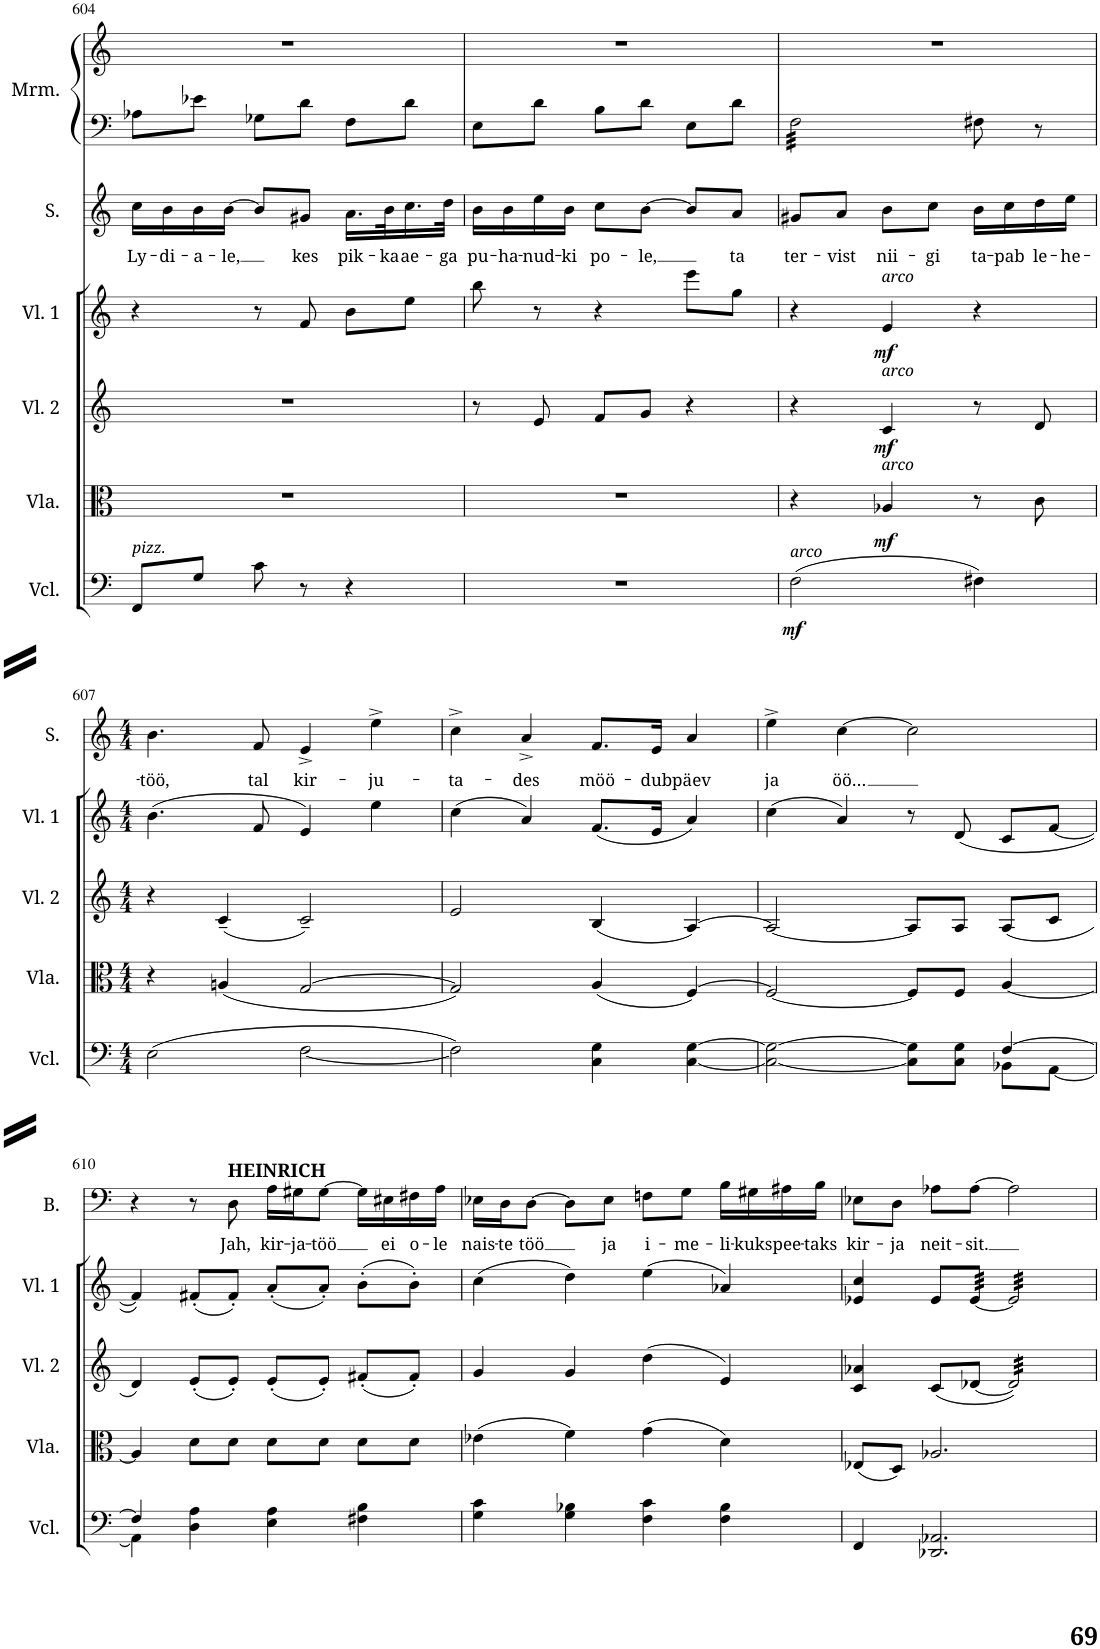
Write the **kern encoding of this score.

**kern	**dynam	**kern	**dynam	**kern	**dynam	**kern	**dynam	**kern	**text	**kern	**text	**kern
*part7	*part7	*part6	*part6	*part5	*part5	*part4	*part4	*part3	*part3	*part2	*part2	*part1
*staff7	*staff7	*staff6	*staff6	*staff5	*staff5	*staff4	*staff4	*staff3	*staff3	*staff2	*staff2	*staff1
*I"Violoncello	*	*I"Viola	*	*I"Violino 2	*	*I"Violino 1	*	*I"Basso	*	*I"Soprano	*	*I"Marimba
*I'Vcl.	*	*I'Vla.	*	*I'Vl. 2	*	*I'Vl. 1	*	*I'B.	*	*I'S.	*	*I'Mrm.
!!LO:PB:g=z
*clefF4	*	*clefC3	*	*clefG2	*	*clefG2	*	*clefF4	*	*clefG2	*	*clefF4
*k[]	*	*k[]	*	*k[]	*	*k[]	*	*k[]	*	*k[]	*	*k[]
*M3/4	*	*M3/4	*	*M3/4	*	*M3/4	*	*M3/4	*	*M3/4	*	*M3/4
=604	=604	=604	=604	=604	=604	=604	=604	=604	=604	=604	=604	=604
!LO:TX:a:i:t=pizz.	!	!	!	!	!	!	!	!	!	!	!	!
!	!	!	!	!	!	!	!	!	!	!	!LO:LY:b	!
8FF/L	.	2.r	.	2.r	.	4r	.	2.r	.	16cc\LL	Ly-	8A-X\L
!	!	!	!	!	!	!	!	!	!	!	!LO:LY:b	!
.	.	.	.	.	.	.	.	.	.	16b\	-di-	.
!	!	!	!	!	!	!	!	!	!	!	!LO:LY:b	!
8G/J	.	.	.	.	.	.	.	.	.	16b\	-a-	8e-X\J
!	!	!	!	!	!	!	!	!	!	!	!LO:LY:b	!
.	.	.	.	.	.	.	.	.	.	[16b\JJ	-le,	.
8c\	.	.	.	.	.	8r	.	.	.	8b/L]	.	8G-X\L
!	!	!	!	!	!	!	!	!	!	!	!LO:LY:b	!
8r	.	.	.	.	.	8f/	.	.	.	8g#X/J	kes	8d\J
!	!	!	!	!	!	!	!	!	!	!	!LO:LY:b	!
4r	.	.	.	.	.	8b\L	.	.	.	16.a\LL	pik-	8F\L
!	!	!	!	!	!	!	!	!	!	!	!LO:LY:b	!
.	.	.	.	.	.	.	.	.	.	32b\K	-ka	.
!	!	!	!	!	!	!	!	!	!	!	!LO:LY:b	!
.	.	.	.	.	.	8ee\J	.	.	.	16.cc\	ae-	8d\J
!	!	!	!	!	!	!	!	!	!	!	!LO:LY:b	!
.	.	.	.	.	.	.	.	.	.	32dd\JJk	-ga	.
=605	=605	=605	=605	=605	=605	=605	=605	=605	=605	=605	=605	=605
!	!	!	!	!	!	!	!	!	!	!	!LO:LY:b	!
2.r	.	2.r	.	8r	.	8bb\	.	2.r	.	16b\LL	pu-	8E\L
!	!	!	!	!	!	!	!	!	!	!	!LO:LY:b	!
.	.	.	.	.	.	.	.	.	.	16b\	-ha-	.
!	!	!	!	!	!	!	!	!	!	!	!LO:LY:b	!
.	.	.	.	8e/	.	8r	.	.	.	16ee\	-nud-	8d\J
!	!	!	!	!	!	!	!	!	!	!	!LO:LY:b	!
.	.	.	.	.	.	.	.	.	.	16b\JJ	-ki	.
!	!	!	!	!	!	!	!	!	!	!	!LO:LY:b	!
.	.	.	.	8f/L	.	4r	.	.	.	8cc\L	po-	8B\L
!	!	!	!	!	!	!	!	!	!	!	!LO:LY:b	!
.	.	.	.	8g/J	.	.	.	.	.	[8b\J	-le,	8d\J
.	.	.	.	4r	.	8eee\L	.	.	.	8b/L]	.	8E\L
!	!	!	!	!	!	!	!	!	!	!	!LO:LY:b	!
.	.	.	.	.	.	8gg\J	.	.	.	8a/J	ta	8d\J
=606	=606	=606	=606	=606	=606	=606	=606	=606	=606	=606	=606	=606
!LO:TX:a:i:t=arco	!	!	!	!	!	!	!	!	!	!	!	!
!	!LO:DY:b	!	!	!	!	!	!	!	!	!	!LO:LY:b	!
*	*	*	*	*	*	*	*	*	*	*	*	*tremolo
(2F\	mf	4r	.	4r	.	4r	.	2.r	.	8g#X/L	ter-	32F\LLL
.	.	.	.	.	.	.	.	.	.	.	.	32F\
.	.	.	.	.	.	.	.	.	.	.	.	32F\
.	.	.	.	.	.	.	.	.	.	.	.	32F\
!	!	!	!	!	!	!	!	!	!	!	!LO:LY:b	!
.	.	.	.	.	.	.	.	.	.	8a/J	-vist	32F\
.	.	.	.	.	.	.	.	.	.	.	.	32F\
.	.	.	.	.	.	.	.	.	.	.	.	32F\
.	.	.	.	.	.	.	.	.	.	.	.	32F\
!	!	!	!	!	!	!LO:TX:a:i:t=arco	!	!	!	!	!	!
!	!	!	!	!LO:TX:a:i:t=arco	!	!	!	!	!	!	!	!
!	!	!LO:TX:a:i:t=arco	!	!	!	!	!	!	!	!	!	!
!	!	!	!LO:DY:b	!	!LO:DY:b	!	!LO:DY:b	!	!	!	!LO:LY:b	!
.	.	4A-X/	mf	4c/	mf	4e/	mf	.	.	8b\L	nii-	32F\
.	.	.	.	.	.	.	.	.	.	.	.	32F\
.	.	.	.	.	.	.	.	.	.	.	.	32F\
.	.	.	.	.	.	.	.	.	.	.	.	32F\
!	!	!	!	!	!	!	!	!	!	!	!LO:LY:b	!
.	.	.	.	.	.	.	.	.	.	8cc\J	-gi	32F\
.	.	.	.	.	.	.	.	.	.	.	.	32F\
.	.	.	.	.	.	.	.	.	.	.	.	32F\
.	.	.	.	.	.	.	.	.	.	.	.	32F\JJJ
*	*	*	*	*	*	*	*	*	*	*	*	*Xtremolo
!	!	!	!	!	!	!	!	!	!	!	!LO:LY:b	!
4F#X\)	.	8r	.	8r	.	4r	.	.	.	16b\LL	ta-	8F#X\
!	!	!	!	!	!	!	!	!	!	!	!LO:LY:b	!
.	.	.	.	.	.	.	.	.	.	16cc\	-pab	.
!	!	!	!	!	!	!	!	!	!	!	!LO:LY:b	!
.	.	8c\	.	8d/	.	.	.	.	.	16dd\	le-	8r
!	!	!	!	!	!	!	!	!	!	!	!LO:LY:b	!
.	.	.	.	.	.	.	.	.	.	16ee\JJ	-he-	.
!!LO:LB:g=z
=607	=607	=607	=607	=607	=607	=607	=607	=607	=607	=607	=607	=607
*M4/4	*	*M4/4	*	*M4/4	*	*M4/4	*	*M4/4	*	*M4/4	*	*M4/4
!	!	!	!	!	!	!	!	!	!	!	!LO:LY:b	!
(2E\	.	4r	.	4r	.	(4.b\	.	1r	.	4.b\	-töö,	1r
.	.	(4An/	.	(4c~/	.	.	.	.	.	.	.	.
!	!	!	!	!	!	!	!	!	!	!	!LO:LY:b	!
.	.	.	.	.	.	8f/	.	.	.	8f/	tal	.
!	!	!	!	!	!	!	!	!	!	!	!LO:LY:b	!
[<2F\	.	[>2G/	.	2c~/)	.	4e/)	.	.	.	4e^/	kir-	.
!	!	!	!	!	!	!	!	!	!	!	!LO:LY:b	!
.	.	.	.	.	.	4ee\	.	.	.	4ee^\	-ju-	.
=608	=608	=608	=608	=608	=608	=608	=608	=608	=608	=608	=608	=608
!	!	!	!	!	!	!	!	!	!	!	!LO:LY:b	!
2F\])	.	2G/])	.	2e/	.	(4cc\	.	1r	.	4cc^\	-ta-	1r
!	!	!	!	!	!	!	!	!	!	!	!LO:LY:b	!
.	.	.	.	.	.	4a/)	.	.	.	4a^/	-des	.
!	!	!	!	!	!	!	!	!	!	!	!LO:LY:b	!
4C\ 4G\	.	(4A/	.	(4B/	.	(8.f/L	.	.	.	8.f/L	möö-	.
!	!	!	!	!	!	!	!	!	!	!	!LO:LY:b	!
.	.	.	.	.	.	16e/Jk	.	.	.	16e/Jk	-dub	.
!	!	!	!	!	!	!	!	!	!	!	!LO:LY:b	!
[4C\ [4G\	.	[>4F/)	.	[>4A/)	.	4a/)	.	.	.	4a/	päev	.
=609	=609	=609	=609	=609	=609	=609	=609	=609	=609	=609	=609	=609
*^	*	*	*	*	*	*	*	*	*	*	*	*
!	!	!	!	!	!	!	!	!	!	!	!	!LO:LY:b	!
2C\_ 2G\_	2.ryy	.	2F/_	.	2A/_	.	(4cc\	.	1r	.	4ee^\	ja	1r
!	!	!	!	!	!	!	!	!	!	!	!	!LO:LY:b	!
.	.	.	.	.	.	.	4a/)	.	.	.	[4cc\	öö…	.
8C\] 8G\]L	.	.	8F/L]	.	8A/L]	.	8r	.	.	.	2cc\]	.	.
8C\ 8G\J	.	.	8F/J	.	8A/J	.	(8d/	.	.	.	.	.	.
[4F/	8BB-X\L	.	[4A/	.	(8A/L	.	8c/L	.	.	.	.	.	.
.	[8AA\J	.	.	.	8c/J	.	[8f/J	.	.	.	.	.	.
!!LO:LB:g=z
=610	=610	=610	=610	=610	=610	=610	=610	=610	=610	=610	=610	=610	=610
4F/]	4AA\]	.	4A/]	.	4d/)	.	4f/])	.	4r	.	1r	.	1r
4D\ 4A\	2.ryy	.	8d\L	.	(8e'/L	.	(8f#X'/L	.	8r	.	.	.	.
!	!	!	!	!	!	!	!	!	!LO:TX:a:B:t=HEINRICH	!	!	!	!
!	!	!	!	!	!	!	!	!	!	!LO:LY:b	!	!	!
.	.	.	8d\J	.	8e'/J)	.	8f#'/J)	.	8D\	Jah,	.	.	.
!	!	!	!	!	!	!	!	!	!	!LO:LY:b	!	!	!
4E\ 4A\	.	.	8d\L	.	(8e'/L	.	(8a'/L	.	16A\LL	kir-	.	.	.
!	!	!	!	!	!	!	!	!	!	!LO:LY:b	!	!	!
.	.	.	.	.	.	.	.	.	16G#X\J	-ja-	.	.	.
!	!	!	!	!	!	!	!	!	!	!LO:LY:b	!	!	!
.	.	.	8d\J	.	8e'/J)	.	8a'/J)	.	[8G#\J	-töö	.	.	.
4F#X\ 4B\	.	.	8d\L	.	(8f#X'/L	.	(8b'\L	.	16G#\LL]	.	.	.	.
!	!	!	!	!	!	!	!	!	!	!LO:LY:b	!	!	!
.	.	.	.	.	.	.	.	.	16E#X\	ei	.	.	.
!	!	!	!	!	!	!	!	!	!	!LO:LY:b	!	!	!
.	.	.	8d\J	.	8f#'/J)	.	8b'\J)	.	16F#X\	o-	.	.	.
!	!	!	!	!	!	!	!	!	!	!LO:LY:b	!	!	!
.	.	.	.	.	.	.	.	.	16A\JJ	-le	.	.	.
*v	*v	*	*	*	*	*	*	*	*	*	*	*	*
=611	=611	=611	=611	=611	=611	=611	=611	=611	=611	=611	=611	=611
!	!	!	!	!	!	!	!	!	!LO:LY:b	!	!	!
4G\ 4c\	.	(4e-X\	.	4g/	.	(4cc\	.	16E-X\LL	nais-	1r	.	1r
!	!	!	!	!	!	!	!	!	!LO:LY:b	!	!	!
.	.	.	.	.	.	.	.	16D\J	-te	.	.	.
!	!	!	!	!	!	!	!	!	!LO:LY:b	!	!	!
.	.	.	.	.	.	.	.	[8D\J	töö	.	.	.
4G\ 4B-X\	.	4f\)	.	4g/	.	4dd\)	.	8D\L]	.	.	.	.
!	!	!	!	!	!	!	!	!	!LO:LY:b	!	!	!
.	.	.	.	.	.	.	.	8E-\J	ja	.	.	.
!	!	!	!	!	!	!	!	!	!LO:LY:b	!	!	!
4F\ 4c\	.	(4g\	.	(4dd\	.	(4ee\	.	8Fn\L	i-	.	.	.
!	!	!	!	!	!	!	!	!	!LO:LY:b	!	!	!
.	.	.	.	.	.	.	.	8G\J	-me-	.	.	.
!	!	!	!	!	!	!	!	!	!LO:LY:b	!	!	!
4F\ 4B-\	.	4d\)	.	4e/)	.	4a-X/)	.	16B\LL	-li-	.	.	.
!	!	!	!	!	!	!	!	!	!LO:LY:b	!	!	!
.	.	.	.	.	.	.	.	16G#X\	-kuks	.	.	.
!	!	!	!	!	!	!	!	!	!LO:LY:b	!	!	!
.	.	.	.	.	.	.	.	16A#X\	pee-	.	.	.
!	!	!	!	!	!	!	!	!	!LO:LY:b	!	!	!
.	.	.	.	.	.	.	.	16B\JJ	-taks	.	.	.
=612	=612	=612	=612	=612	=612	=612	=612	=612	=612	=612	=612	=612
!	!	!	!	!	!	!	!	!	!LO:LY:b	!	!	!
4FF/	.	(8E-X/L	.	4c/ 4a-X/	.	4e-X/ 4cc/	.	8E-X\L	kir-	1r	.	1r
!	!	!	!	!	!	!	!	!	!LO:LY:b	!	!	!
.	.	8D/J)	.	.	.	.	.	8D\J	-ja	.	.	.
!	!	!	!	!	!	!	!	!	!LO:LY:b	!	!	!
2.DD-X/ 2.AA-X/	.	2.A-X/	.	(8c/L	.	8e-/L	.	8A-X\L	neit-	.	.	.
!	!	!	!	!	!	!	!	!	!LO:LY:b	!	!	!
*	*	*	*	*	*	*tremolo	*	*	*	*	*	*
.	.	.	.	[8d-X/J	.	[64e-/	.	[8A-\J	-sit.	.	.	.
.	.	.	.	.	.	64e-/	.	.	.	.	.	.
.	.	.	.	.	.	64e-/	.	.	.	.	.	.
.	.	.	.	.	.	64e-/	.	.	.	.	.	.
.	.	.	.	.	.	64e-/	.	.	.	.	.	.
.	.	.	.	.	.	64e-/	.	.	.	.	.	.
.	.	.	.	.	.	64e-/	.	.	.	.	.	.
.	.	.	.	.	.	64e-/JJJJ	.	.	.	.	.	.
*	*	*	*	*tremolo	*	*	*	*	*	*	*	*
.	.	.	.	32d-/])LLL	.	32e-/]LLL	.	2A-\]	.	.	.	.
.	.	.	.	32d-/)	.	32e-/	.	.	.	.	.	.
.	.	.	.	32d-/)	.	32e-/	.	.	.	.	.	.
.	.	.	.	32d-/)	.	32e-/	.	.	.	.	.	.
.	.	.	.	32d-/)	.	32e-/	.	.	.	.	.	.
.	.	.	.	32d-/)	.	32e-/	.	.	.	.	.	.
.	.	.	.	32d-/)	.	32e-/	.	.	.	.	.	.
.	.	.	.	32d-/)	.	32e-/	.	.	.	.	.	.
.	.	.	.	32d-/)	.	32e-/	.	.	.	.	.	.
.	.	.	.	32d-/)	.	32e-/	.	.	.	.	.	.
.	.	.	.	32d-/)	.	32e-/	.	.	.	.	.	.
.	.	.	.	32d-/)	.	32e-/	.	.	.	.	.	.
.	.	.	.	32d-/)	.	32e-/	.	.	.	.	.	.
.	.	.	.	32d-/)	.	32e-/	.	.	.	.	.	.
.	.	.	.	32d-/)	.	32e-/	.	.	.	.	.	.
.	.	.	.	32d-/)JJJ	.	32e-/JJJ	.	.	.	.	.	.
*	*	*	*	*	*	*Xtremolo	*	*	*	*	*	*
*	*	*	*	*Xtremolo	*	*	*	*	*	*	*	*
=	=	=	=	=	=	=	=	=	=	=	=	=
*-	*-	*-	*-	*-	*-	*-	*-	*-	*-	*-	*-	*-
